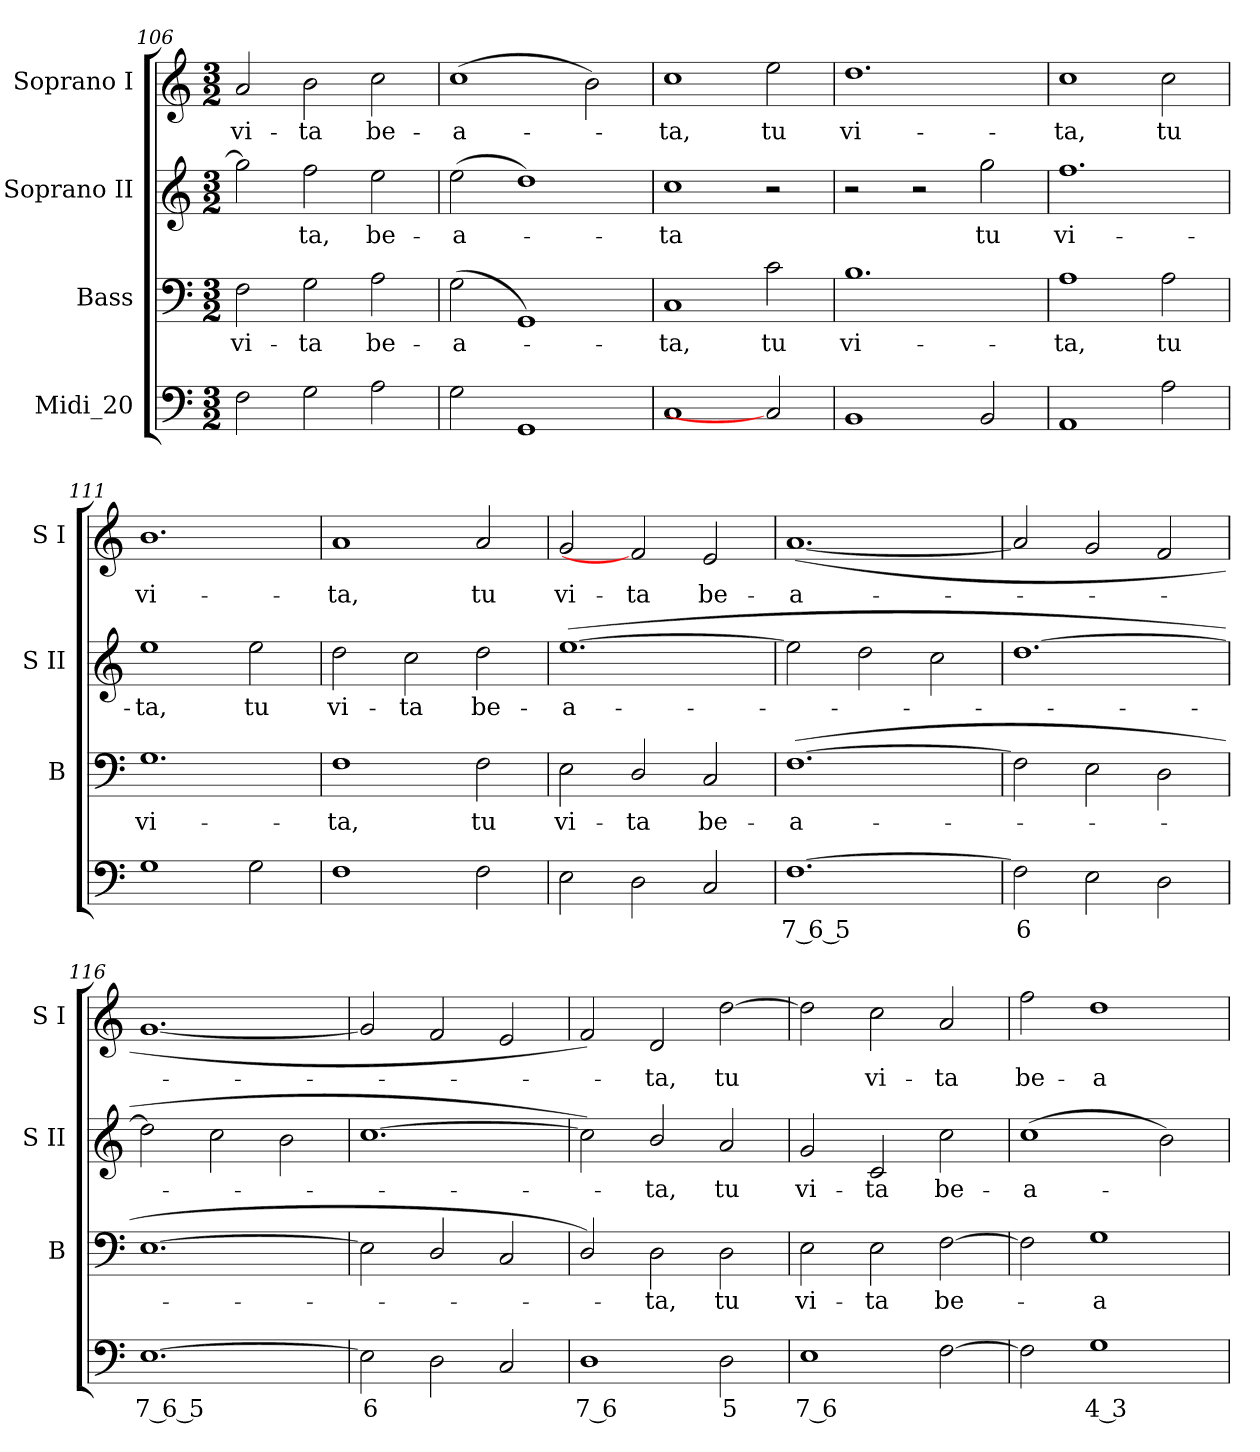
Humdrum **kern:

**kern	**text	**kern	**text	**kern	**text	**kern	**text
*part4	*part4	*part3	*part3	*part2	*part2	*part1	*part1
*staff4	*staff4	*staff3	*staff3	*staff2	*staff2	*staff1	*staff1
*I"Midi_20	*	*I"Bass	*	*I"Soprano II	*	*I"Soprano I	*
*	*	*I'B	*	*I'S II	*	*I'S I	*
*clefF4	*	*clefF4	*	*clefG2	*	*clefG2	*
*k[]	*	*k[]	*	*k[]	*	*k[]	*
*C:	*	*C:	*	*C:	*	*C:	*
*M3/2	*	*M3/2	*	*M3/2	*	*M3/2	*
=106	=106	=106	=106	=106	=106	=106	=106
!	!	!	!LO:LY:b	!	!	!	!LO:LY:b
2F	.	2F	vi-	2gg]	.	2a	vi-
!	!	!	!LO:LY:b	!	!LO:LY:b	!	!LO:LY:b
2G	.	2G	-ta	2ff	ta,	2b	-ta
!	!	!	!LO:LY:b	!	!LO:LY:b	!	!LO:LY:b
2A	.	2A	be-	2ee	be-	2cc	be-
=107	=107	=107	=107	=107	=107	=107	=107
!	!	!	!LO:LY:b	!	!LO:LY:b	!	!LO:LY:b
2G	.	(2G	-a-	(>2ee	-a-	(>1cc	-a-
1GG	.	1GG)	.	1dd)	.	.	.
.	.	.	.	.	.	2b)	.
=108	=108	=108	=108	=108	=108	=108	=108
!	!	!	!LO:LY:b	!	!LO:LY:b	!	!LO:LY:b
1C	.	1C	ta,	1cc	ta	1cc	ta,
!	!	!	!LO:LY:b	!	!	!	!LO:LY:b
2C]	.	2c	tu	2r	.	2ee	tu
=109	=109	=109	=109	=109	=109	=109	=109
!	!	!	!LO:LY:b	!	!	!	!LO:LY:b
1BB	.	1.B	vi-	2r	.	1.dd	vi-
.	.	.	.	2r	.	.	.
!	!	!	!	!	!LO:LY:b	!	!
2BB	.	.	.	2gg	tu	.	.
=110	=110	=110	=110	=110	=110	=110	=110
!	!	!	!LO:LY:b	!	!LO:LY:b	!	!LO:LY:b
1AA	.	1A	-ta,	1.ff	vi-	1cc	-ta,
!	!	!	!LO:LY:b	!	!	!	!LO:LY:b
2A	.	2A	tu	.	.	2cc	tu
=111	=111	=111	=111	=111	=111	=111	=111
!	!	!	!LO:LY:b	!	!LO:LY:b	!	!LO:LY:b
1G	.	1.G	vi-	1ee	-ta,	1.b	vi--
!	!	!	!	!	!LO:LY:b	!	!
2G	.	.	.	2ee	tu	.	.
=112	=112	=112	=112	=112	=112	=112	=112
!	!	!	!LO:LY:b	!	!LO:LY:b	!	!LO:LY:b
1F	.	1F	-ta,	2dd	vi-	1a	-ta,
!	!	!	!	!	!LO:LY:b	!	!
.	.	.	.	2cc	-ta	.	.
!	!	!	!LO:LY:b	!	!LO:LY:b	!	!LO:LY:b
2F	.	2F	tu	2dd	be-	2a	tu
=113	=113	=113	=113	=113	=113	=113	=113
!	!	!	!LO:LY:b	!	!LO:LY:b	!	!LO:LY:b
2E	.	2E	vi-	(>[1.ee	-a-	2g	vi-
!	!	!	!LO:LY:b	!	!	!	!LO:LY:b
2D	.	2D/	-ta	.	.	2f]	-ta
!	!	!	!LO:LY:b	!	!	!	!LO:LY:b
2C	.	2C	be-	.	.	2e	be-
=114	=114	=114	=114	=114	=114	=114	=114
!	!LO:LY:b	!	!LO:LY:b	!	!	!	!LO:LY:b
[1.F	7 6 5	(<[1.F	-a-	2ee]	.	(<[1.a	-a-
.	.	.	.	2dd	.	.	.
.	.	.	.	2cc	.	.	.
=115	=115	=115	=115	=115	=115	=115	=115
!	!LO:LY:b	!	!	!	!	!	!
2F]	6	2F]	.	[1.dd	.	2a]	.
2E	.	2E	.	.	.	2g	.
2D	.	2D	.	.	.	2f	.
=116	=116	=116	=116	=116	=116	=116	=116
!	!LO:LY:b	!	!	!	!	!	!
[1.E	7 6 5	[1.E	.	2dd]	.	[1.g	.
.	.	.	.	2cc	.	.	.
.	.	.	.	2b	.	.	.
!!LO:LB:g=z
=117	=117	=117	=117	=117	=117	=117	=117
!	!LO:LY:b	!	!	!	!	!	!
2E]	6	2E]	.	[1.cc	.	2g]	.
2D	.	2D/	.	.	.	2f	.
2C	.	2C	.	.	.	2e	.
=118	=118	=118	=118	=118	=118	=118	=118
!	!LO:LY:b	!	!	!	!	!	!
1D	7 6	2D/)	.	2cc])	.	2f)	.
!	!	!	!LO:LY:b	!	!LO:LY:b	!	!LO:LY:b
.	.	2D	ta,	2b/	ta,	2d	ta,
!	!LO:LY:b	!	!LO:LY:b	!	!LO:LY:b	!	!LO:LY:b
2D	5	2D	tu	2a	tu	[2dd	tu
=119	=119	=119	=119	=119	=119	=119	=119
!	!LO:LY:b	!	!LO:LY:b	!	!LO:LY:b	!	!
1E	7 6	2E	vi-	2g	vi-	2dd]	.
!	!	!	!LO:LY:b	!	!LO:LY:b	!	!LO:LY:b
.	.	2E	-ta	2c	-ta	2cc	vi-
!	!	!	!LO:LY:b	!	!LO:LY:b	!	!LO:LY:b
[2F	.	[2F	be-	2cc	be-	2a	-ta
=120	=120	=120	=120	=120	=120	=120	=120
!	!	!	!	!	!LO:LY:b	!	!LO:LY:b
2F]	.	2F]	.	(>1cc	-a-	2ff	be-
!	!LO:LY:b	!	!LO:LY:b	!	!	!	!LO:LY:b
1G	4 3	1G	a-	.	.	1dd	-a-
.	.	.	.	2b)	.	.	.
=	=	=	=	=	=	=	=
*-	*-	*-	*-	*-	*-	*-	*-
